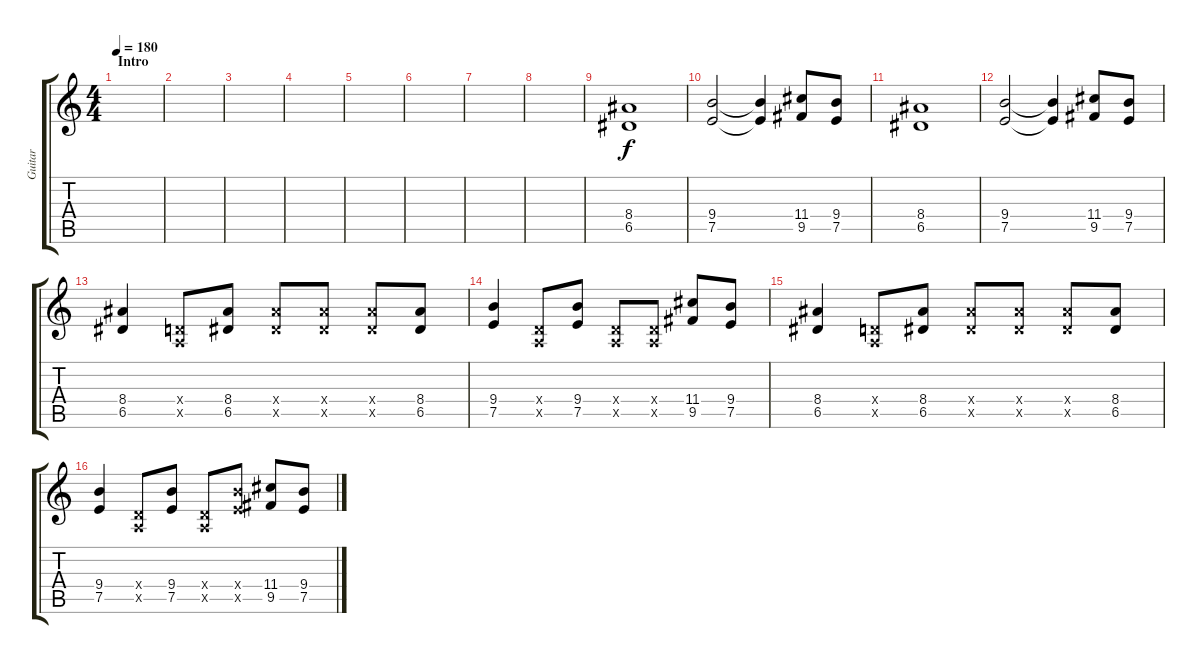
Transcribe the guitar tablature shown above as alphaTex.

\track ("Guitar" "Guitar") {instrument overdrivenguitar}
\staff {score tabs}
\tuning (E4 B3 G3 D3 A2 E2) {hide}
\ts (4 4)
\section ("" "Intro")
\tempo 180
\clef g2
\ks c
|
|
|
|
|
|
|
|
(8.4 6.5).1 |
(9.4 7.5).2 (9.4{t} 7.5{t}).4 (11.4 9.5).8 (9.4 7.5).8 |
(8.4 6.5).1 |
(9.4 7.5).2 (9.4{t} 7.5{t}).4 (11.4 9.5).8 (9.4 7.5).8 |
(8.4 6.5).4 (0.4{x} 0.5{x}).8 (8.4 6.5).8 (8.4{x} 6.5{x}).8 (8.4{x} 6.5{x}).8 (8.4{x} 6.5{x}).8 (8.4 6.5).8 |
(9.4 7.5).4 (0.4{x} 0.5{x}).8 (9.4 7.5).8 (0.4{x} 0.5{x}).8 (0.4{x} 0.5{x}).8 (11.4 9.5).8 (9.4 7.5).8 |
(8.4 6.5).4 (0.4{x} 0.5{x}).8 (8.4 6.5).8 (8.4{x} 6.5{x}).8 (8.4{x} 6.5{x}).8 (8.4{x} 6.5{x}).8 (8.4 6.5).8 |
(9.4 7.5).4 (0.4{x} 0.5{x}).8 (9.4 7.5).8 (0.4{x} 0.5{x}).8 (9.4{x} 7.5{x}).8 (11.4 9.5).8 (9.4 7.5).8
